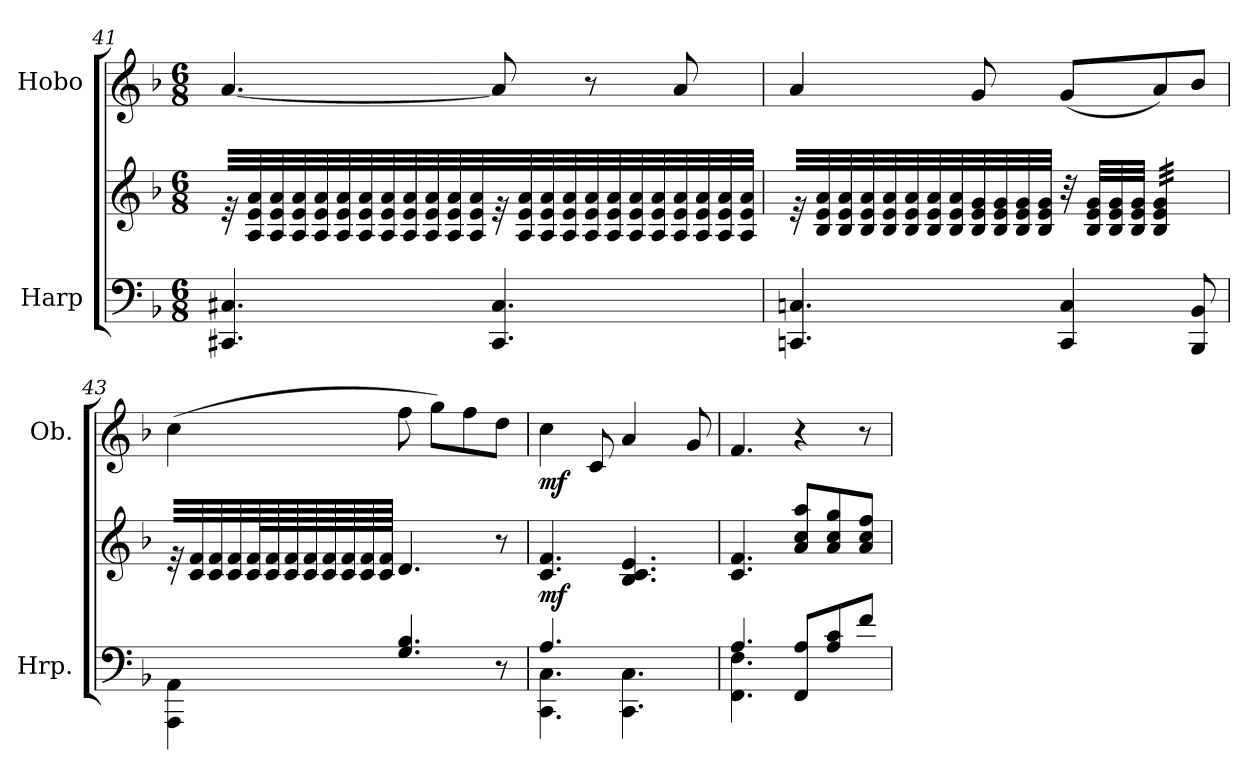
**kern	**kern	**dynam	**kern	**dynam
*part2	*part2	*part2	*part1	*part1
*staff3	*staff2	*staff2/3	*staff1	*staff1
*I"Harp	*	*	*I"Hobo	*
*I'Hrp.	*	*	*I'Ob.	*
!!LO:LB:g=z
*clefF4	*clefG2	*	*clefG2	*
*k[b-]	*k[b-]	*	*k[b-]	*
*M6/8	*M6/8	*	*M6/8	*
=41	=41	=41	=41	=41
4.CC#X/ 4.C#X/	32r	.	[4.a/	.
.	32A/ 32e/ 32a/LLL	.	.	.
.	32A/ 32e/ 32a/	.	.	.
.	32A/ 32e/ 32a/JJ	.	.	.
*	*tremolo	*	*	*
.	32A/ 32e/ 32a/	.	.	.
.	32A/ 32e/ 32a/	.	.	.
.	32A/ 32e/ 32a/	.	.	.
.	32A/ 32e/ 32a/	.	.	.
.	32A/ 32e/ 32a/	.	.	.
.	32A/ 32e/ 32a/	.	.	.
.	32A/ 32e/ 32a/	.	.	.
.	32A/ 32e/ 32a/JJJ	.	.	.
*	*Xtremolo	*	*	*
4.CC#/ 4.C#/	32r	.	8a/]	.
.	32A/ 32e/ 32a/LLL	.	.	.
.	32A/ 32e/ 32a/	.	.	.
.	32A/ 32e/ 32a/JJ	.	.	.
*	*tremolo	*	*	*
.	32A/ 32e/ 32a/	.	8r	.
.	32A/ 32e/ 32a/	.	.	.
.	32A/ 32e/ 32a/	.	.	.
.	32A/ 32e/ 32a/	.	.	.
.	32A/ 32e/ 32a/	.	8a/	.
.	32A/ 32e/ 32a/	.	.	.
.	32A/ 32e/ 32a/	.	.	.
.	32A/ 32e/ 32a/JJJ	.	.	.
*	*Xtremolo	*	*	*
=42	=42	=42	=42	=42
4.CCn/ 4.Cn/	32r	.	4a/	.
.	32B-/ 32e/ 32a/LLL	.	.	.
.	32B-/ 32e/ 32a/	.	.	.
.	32B-/ 32e/ 32a/JJ	.	.	.
*	*tremolo	*	*	*
.	32B-/ 32e/ 32a/	.	.	.
.	32B-/ 32e/ 32a/	.	.	.
.	32B-/ 32e/ 32a/	.	.	.
.	32B-/ 32e/ 32a/	.	.	.
.	32B-/ 32e/ 32g/	.	8g/	.
.	32B-/ 32e/ 32g/	.	.	.
.	32B-/ 32e/ 32g/	.	.	.
.	32B-/ 32e/ 32g/JJJ	.	.	.
*	*Xtremolo	*	*	*
4CC/ 4C/	32r	.	(8g/L	.
.	32B-/ 32e/ 32g/LLL	.	.	.
.	32B-/ 32e/ 32g/	.	.	.
.	32B-/ 32e/ 32g/JJJ	.	.	.
*	*tremolo	*	*	*
.	32B-/ 32e/ 32g/LLL	.	8a/)	.
.	32B-/ 32e/ 32g/	.	.	.
.	32B-/ 32e/ 32g/	.	.	.
.	32B-/ 32e/ 32g/	.	.	.
8BBB-/ 8BB-/	32B-/ 32e/ 32g/	.	8b-/J	.
.	32B-/ 32e/ 32g/	.	.	.
.	32B-/ 32e/ 32g/	.	.	.
.	32B-/ 32e/ 32g/JJJ	.	.	.
*	*Xtremolo	*	*	*
!!LO:LB:g=z
=43	=43	=43	=43	=43
*^	*	*	*	*
32ryy	4AAA\ 4AA\	32r	.	(4cc\	.
32F/LLL	.	32c/ 32f/LLL	.	.	.
32F/	.	32c/ 32f/	.	.	.
32F/J	.	32c/ 32f/J	.	.	.
*tremolo	*	*	*	*	*
*	*	*tremolo	*	*	*
64A/	.	64c/ 64f/	.	.	.
64A/	.	64c/ 64f/	.	.	.
64A/	.	64c/ 64f/	.	.	.
64A/	.	64c/ 64f/	.	.	.
64A/	.	64c/ 64f/	.	.	.
64A/	.	64c/ 64f/	.	.	.
64A/	.	64c/ 64f/	.	.	.
64A/JJJJ	.	64c/ 64f/JJJJ	.	.	.
*	*	*Xtremolo	*	*	*
*Xtremolo	*	*	*	*	*
4.G/ 4.B-/	2ryy	4.d/	.	8ff\	.
.	.	.	.	8gg\L)	.
.	.	.	.	8ff\	.
8r	.	8r	.	8dd\J	.
=44	=44	=44	=44	=44	=44
!	!	!	!LO:DY:b	!	!LO:DY:b
4.A/	4.CC\ 4.C\	4.c/ 4.f/	mf	4cc\	mf
.	.	.	.	8c/	.
8ryy	4.CC\ 4.C\	4.B-/ 4.c/ 4.e/	.	4a/	.
4ryy	.	.	.	.	.
.	.	.	.	8g/	.
=45	=45	=45	=45	=45	=45
*	*	*	*	*MM72	*
4.A/	4.FF\ 4.F\	4.c/ 4.f/	.	4.f/	.
8FF/ 8A/L	4.ryy	8a/ 8cc/ 8aa/L	.	4r	.
8A/ 8c/	.	8a/ 8cc/ 8gg/	.	.	.
8f/J	.	8a/ 8cc/ 8ff/J	.	8r	.
*v	*v	*	*	*	*
=	=	=	=	=
*-	*-	*-	*-	*-
